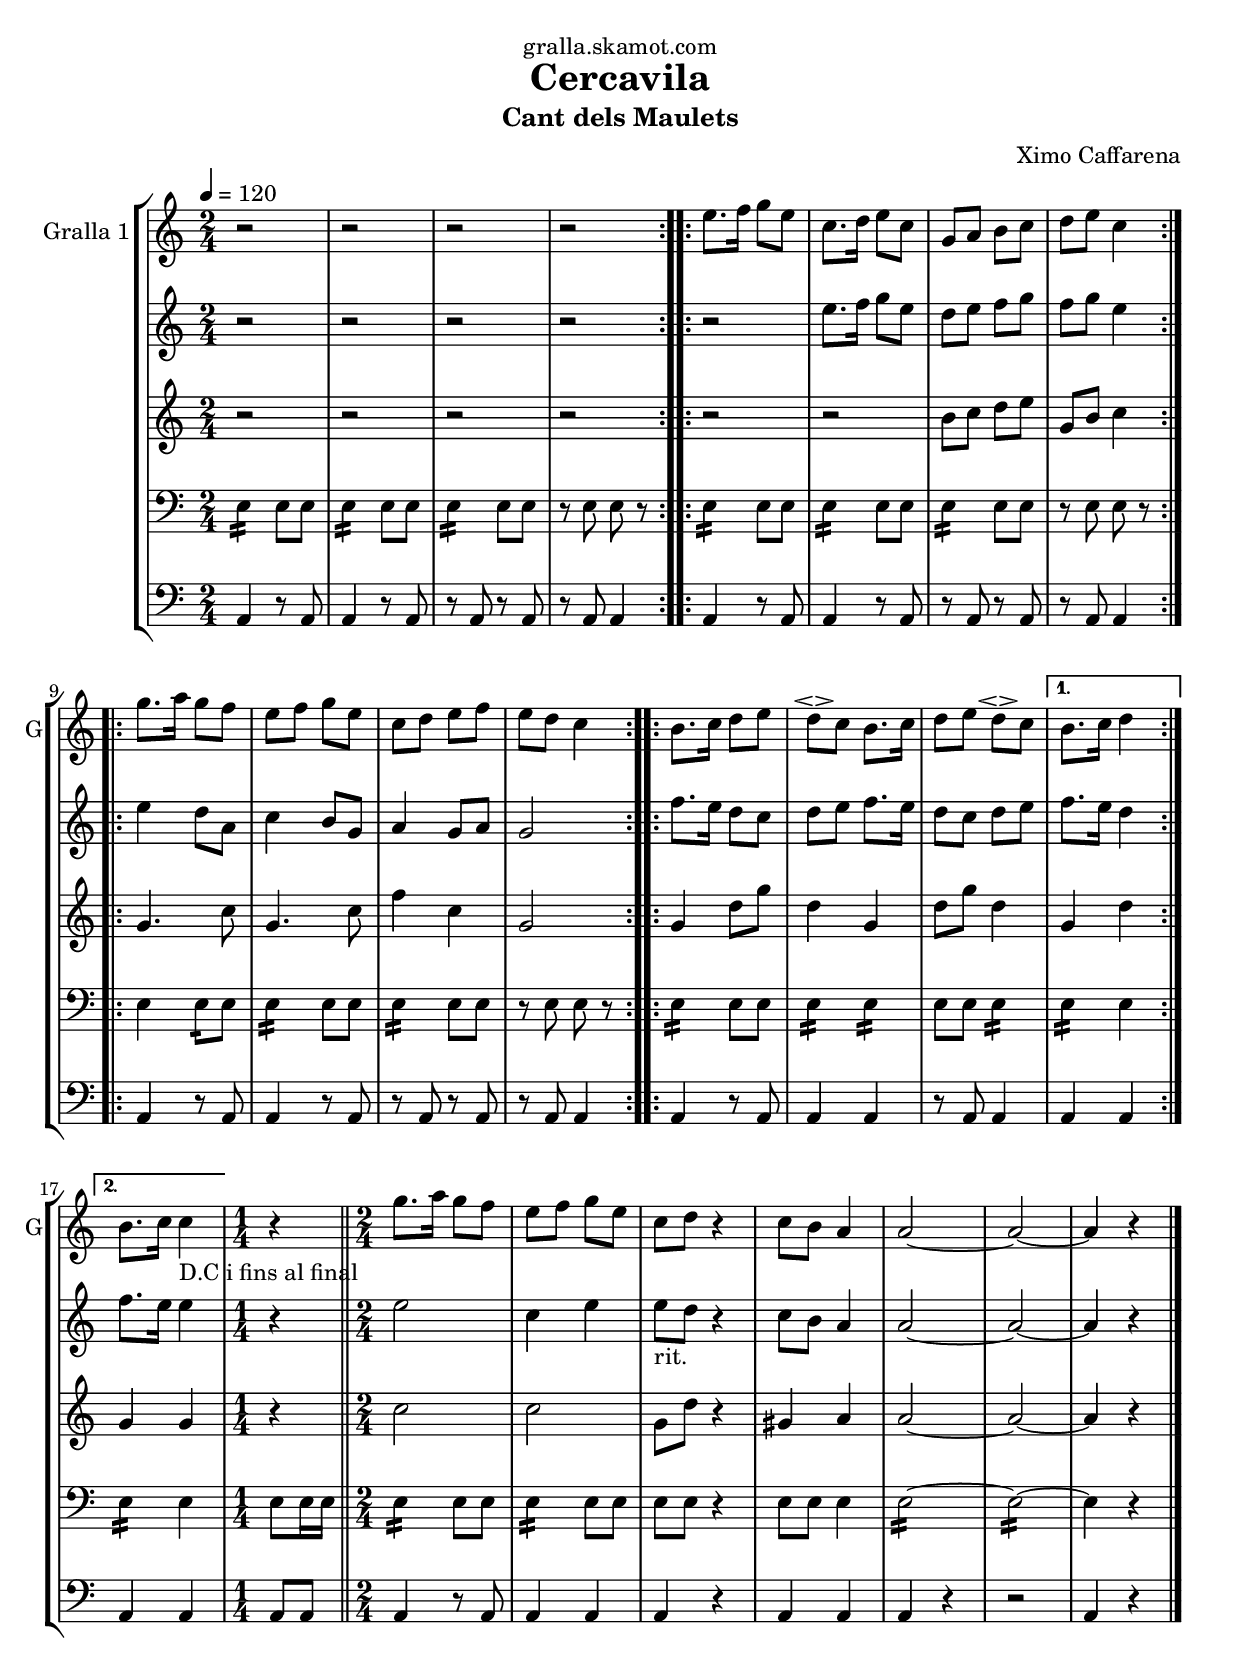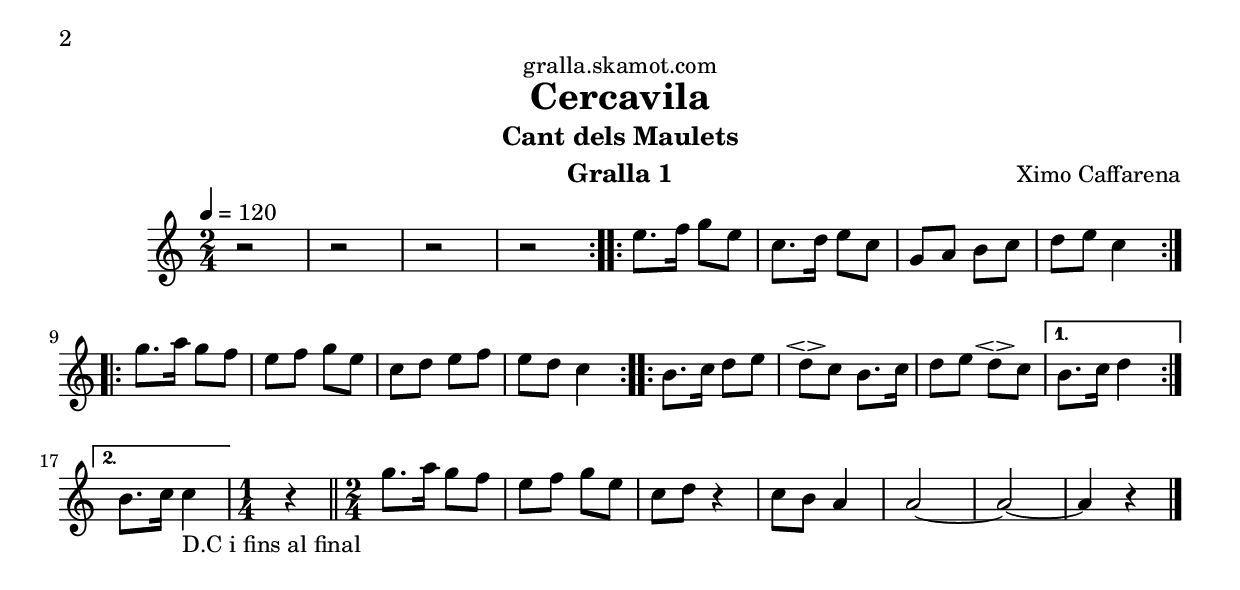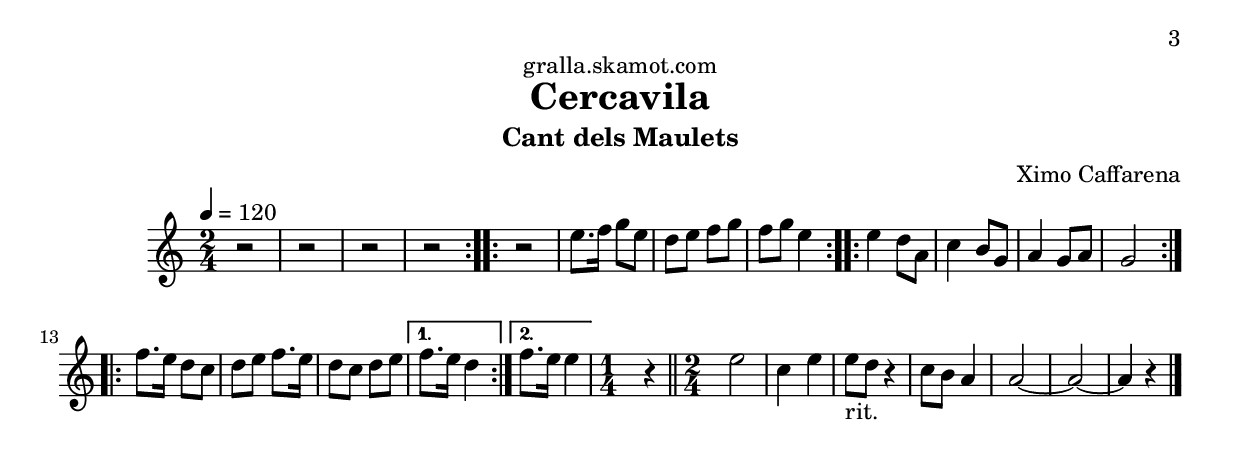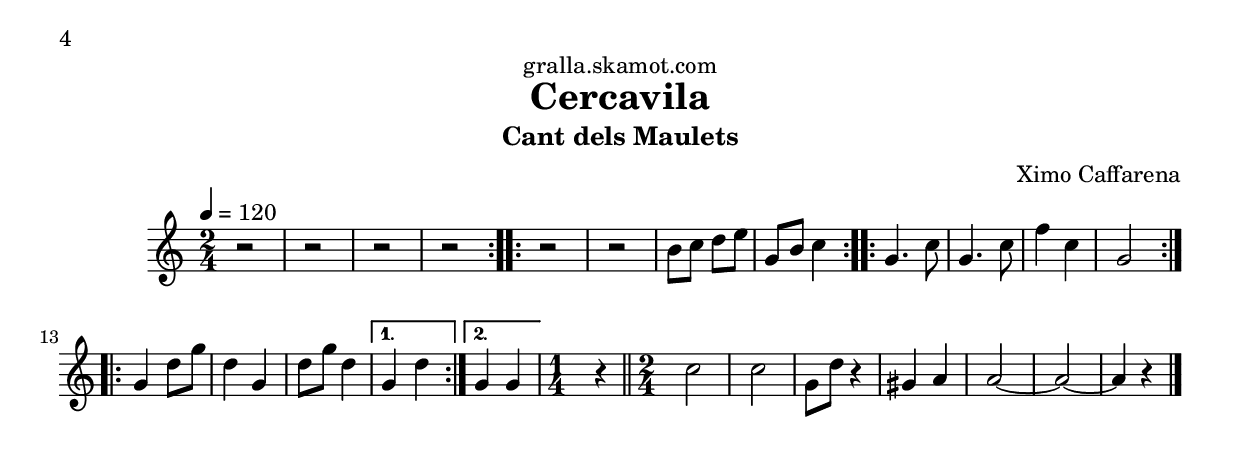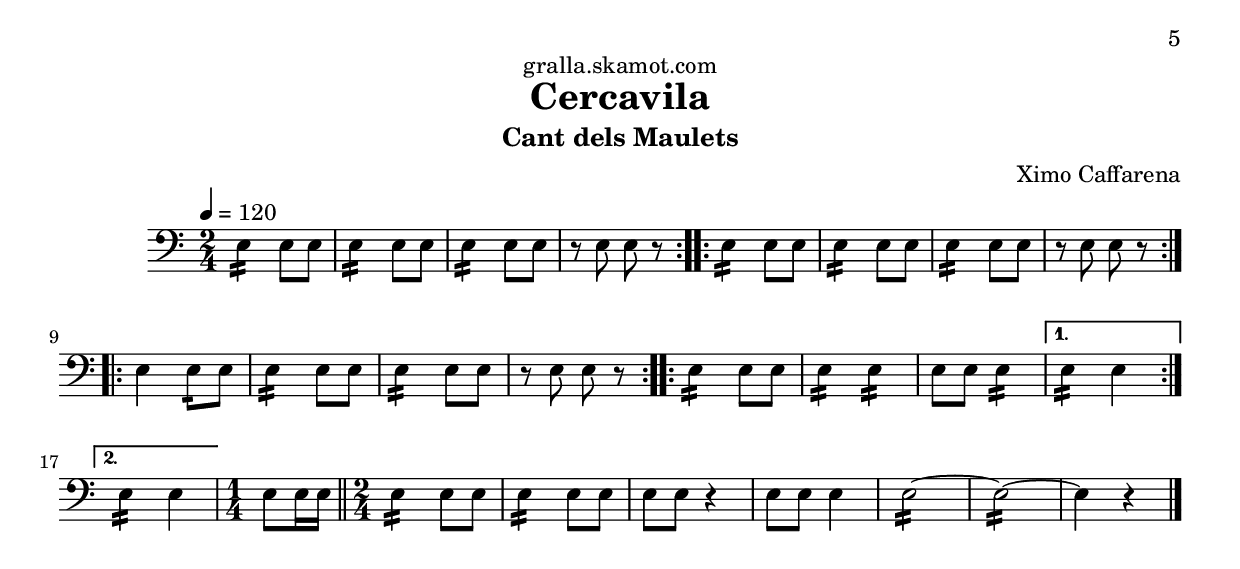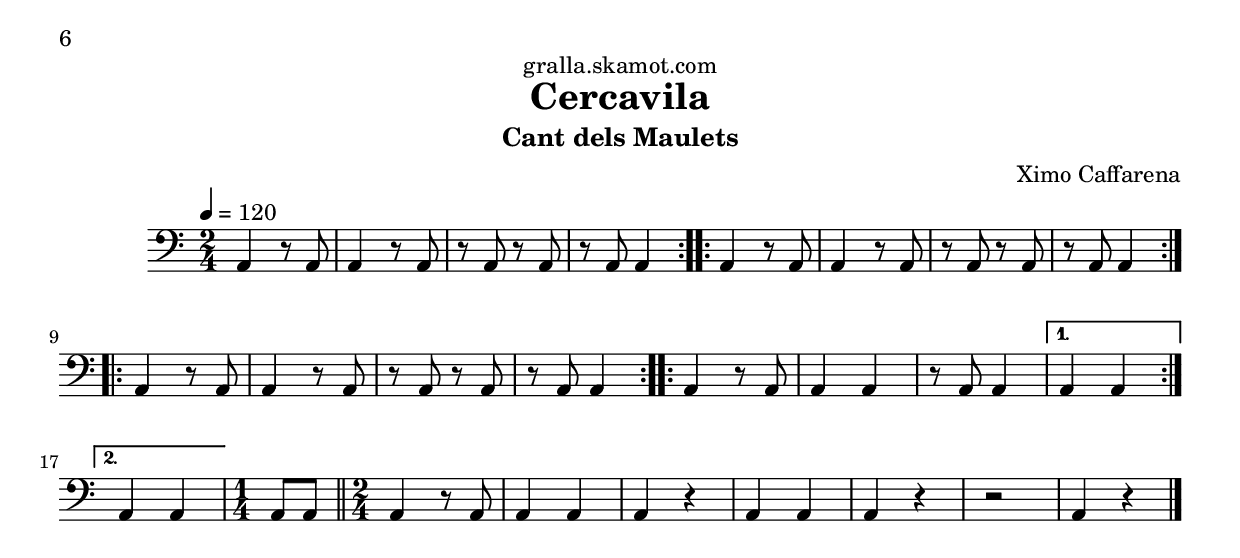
\version "2.16.2"

\header {
  dedication="gralla.skamot.com"
  title="Cercavila"
  subtitle="Cant dels Maulets"
  subsubtitle=""
  poet=""
  meter=""
  piece=""
  composer="Ximo Caffarena"
  arranger=""
  opus=""
  instrument=""
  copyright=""
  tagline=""
}

liniaroAa =
\relative e''
{
  \tempo 4=120
  \clef treble
  \key c \major
  \time 2/4
  \repeat volta 2 { r2  |
  r2  |
  r2  |
  r2  | }
  %05
  \repeat volta 2 { e8. f16 g8 e  |
  c8. d16 e8 c  |
  g8 a b c  |
  d8 e c4  | }
  \repeat volta 2 { g'8. a16 g8 f  |
  %10
  e8 f g e  |
  c8 d e f  |
  e8 d c4  | }
  \repeat volta 2 { b8. c16 d8 e  |
  d8 \espressivo c b8. c16  |
  %15
  d8 e d \espressivo c }
  \alternative { { b8. c16 d4 }
  { b8. c16 c4 _"D.C i fins al final" } }
  \time 1/4   r4  \bar "||"
  \time 2/4   g'8. a16 g8 f  |
  %20
  e8 f g e  |
  c8 d r4  | % kompletite
  c8 b a4  |
  a2 ~  |
  a2 ~  |
  %25
  a4 r  \bar "|."
}

liniaroAb =
\relative e''
{
  \tempo 4=120
  \clef treble
  \key c \major
  \time 2/4
  \repeat volta 2 { r2  |
  r2  |
  r2  |
  r2  | }
  %05
  \repeat volta 2 { r2  |
  e8. f16 g8 e  |
  d8 e f g  |
  f8 g e4  | }
  \repeat volta 2 { e4 d8 a  |
  %10
  c4 b8 g  |
  a4 g8 a  |
  g2  | }
  \repeat volta 2 { f'8. e16 d8 c  |
  d8 e f8. e16  |
  %15
  d8 c d e }
  \alternative { { f8. e16 d4 }
  { f8. e16 e4 } }
  \time 1/4   r4  \bar "||"
  \time 2/4   e2  |
  %20
  c4 e  |
  e8 _"rit." d  r4  | % kompletite
  c8 b a4  |
  a2 ~  |
  a2 ~  |
  %25
  a4 r  \bar "|."
}

liniaroAc =
\relative b'
{
  \tempo 4=120
  \clef treble
  \key c \major
  \time 2/4
  \repeat volta 2 { r2  |
  r2  |
  r2  |
  r2  | }
  %05
  \repeat volta 2 { r2  |
  r2  |
  b8 c d e  |
  g,8 b c4  | }
  \repeat volta 2 { g4. c8  |
  %10
  g4. c8  |
  f4 c  |
  g2  | }
  \repeat volta 2 { g4 d'8 g  |
  d4 g,  |
  %15
  d'8 g d4 }
  \alternative { { g,4 d' }
  { g,4 g } }
  \time 1/4   r4  \bar "||"
  \time 2/4   c2  |
  %20
  c2  |
  g8 d' r4  | % kompletite
  gis,4 a  |
  a2 ~  |
  a2 ~  |
  %25
  a4 r  \bar "|."
}

liniaroAd =
\relative e
{
  \tempo 4=120
  \clef bass
  \key c \major
  \time 2/4
  \repeat volta 2 { e4:16 e8 e  |
  e4 :16 e8 e  |
  e4 :16 e8 e  |
  << { r8 e e r } >>  | }
  %05
  \repeat volta 2 { e4 :16 e8 e  |
  e4 :16 e8 e  |
  e4 :16 e8 e  |
  << { r8 e e r } >>  | }
  \repeat volta 2 { e4 e8 :16 e  |
  %10
  e4 :16 e8 e  |
  e4 :16 e8 e  |
  << { r8 e e r } >>  | }
  \repeat volta 2 { e4 :16 e8 e  |
  e4 :16 e :16  |
  %15
  e8 e e4 :16 }
  \alternative { { e4 :16 e }
  { e4 :16 e } }
  \time 1/4   e8 e16 e  \bar "||"
  \time 2/4   e4 :16 e8 e  |
  %20
  e4 :16 e8 e  |
  e8 e  r4  | % kompletite
  << { e8 e e4 } >>  |
  e2 ~ :16  |
  e2 ~ :16  |
  %25
  e4 r  \bar "|."
}

liniaroAe =
\relative a,
{
  \tempo 4=120
  \clef bass
  \key c \major
  \time 2/4
  \repeat volta 2 { a4 r8 a  |
  a4 r8 a  |
  r8 a r a  |
  r8 a a4  | }
  %05
  \repeat volta 2 { a4 r8 a  |
  a4 r8 a  |
  r8 a r a  |
  r8 a a4  | }
  \repeat volta 2 { a4 r8 a  |
  %10
  a4 r8 a  |
  r8 a r a  |
  r8 a a4  | }
  \repeat volta 2 { a4 r8 a  |
  a4 a  |
  %15
  r8 a a4 }
  \alternative { { a4 a }
  { a4 a } }
  \time 1/4   a8 a  \bar "||"
  \time 2/4   a4 r8 a  |
  %20
  a4 a  |
  a4 r4  | % kompletite
  a4 a  |
  a4 r  |
  r2  |
  %25
  a4 r  \bar "|."
}

\bookpart {
  \score {
    \new StaffGroup {
      \override Score.RehearsalMark #'self-alignment-X = #LEFT
      <<
        \new Staff \with {instrumentName = #"Gralla 1" shortInstrumentName = #"G"} \liniaroAa
        \new Staff \with {instrumentName = #"" shortInstrumentName = #" "} \liniaroAb
        \new Staff \with {instrumentName = #"" shortInstrumentName = #" "} \liniaroAc
        \new Staff \with {instrumentName = #"" shortInstrumentName = #" "} \liniaroAd
        \new Staff \with {instrumentName = #"" shortInstrumentName = #" "} \liniaroAe
      >>
    }
    \layout {}
  }
  \score { \unfoldRepeats
    \new StaffGroup {
      \override Score.RehearsalMark #'self-alignment-X = #LEFT
      <<
        \new Staff \with {instrumentName = #"Gralla 1" shortInstrumentName = #"G"} \liniaroAa
        \new Staff \with {instrumentName = #"" shortInstrumentName = #" "} \liniaroAb
        \new Staff \with {instrumentName = #"" shortInstrumentName = #" "} \liniaroAc
        \new Staff \with {instrumentName = #"" shortInstrumentName = #" "} \liniaroAd
        \new Staff \with {instrumentName = #"" shortInstrumentName = #" "} \liniaroAe
      >>
    }
    \midi {
      \set Staff.midiInstrument = "oboe"
      \set DrumStaff.midiInstrument = "drums"
    }
  }
}

\bookpart {
  \header {instrument="Gralla 1"}
  \score {
    \new StaffGroup {
      \override Score.RehearsalMark #'self-alignment-X = #LEFT
      <<
        \new Staff \liniaroAa
      >>
    }
    \layout {}
  }
  \score { \unfoldRepeats
    \new StaffGroup {
      \override Score.RehearsalMark #'self-alignment-X = #LEFT
      <<
        \new Staff \liniaroAa
      >>
    }
    \midi {
      \set Staff.midiInstrument = "oboe"
      \set DrumStaff.midiInstrument = "drums"
    }
  }
}

\bookpart {
  \header {instrument=""}
  \score {
    \new StaffGroup {
      \override Score.RehearsalMark #'self-alignment-X = #LEFT
      <<
        \new Staff \liniaroAb
      >>
    }
    \layout {}
  }
  \score { \unfoldRepeats
    \new StaffGroup {
      \override Score.RehearsalMark #'self-alignment-X = #LEFT
      <<
        \new Staff \liniaroAb
      >>
    }
    \midi {
      \set Staff.midiInstrument = "oboe"
      \set DrumStaff.midiInstrument = "drums"
    }
  }
}

\bookpart {
  \header {instrument=""}
  \score {
    \new StaffGroup {
      \override Score.RehearsalMark #'self-alignment-X = #LEFT
      <<
        \new Staff \liniaroAc
      >>
    }
    \layout {}
  }
  \score { \unfoldRepeats
    \new StaffGroup {
      \override Score.RehearsalMark #'self-alignment-X = #LEFT
      <<
        \new Staff \liniaroAc
      >>
    }
    \midi {
      \set Staff.midiInstrument = "oboe"
      \set DrumStaff.midiInstrument = "drums"
    }
  }
}

\bookpart {
  \header {instrument=""}
  \score {
    \new StaffGroup {
      \override Score.RehearsalMark #'self-alignment-X = #LEFT
      <<
        \new Staff \liniaroAd
      >>
    }
    \layout {}
  }
  \score { \unfoldRepeats
    \new StaffGroup {
      \override Score.RehearsalMark #'self-alignment-X = #LEFT
      <<
        \new Staff \liniaroAd
      >>
    }
    \midi {
      \set Staff.midiInstrument = "oboe"
      \set DrumStaff.midiInstrument = "drums"
    }
  }
}

\bookpart {
  \header {instrument=""}
  \score {
    \new StaffGroup {
      \override Score.RehearsalMark #'self-alignment-X = #LEFT
      <<
        \new Staff \liniaroAe
      >>
    }
    \layout {}
  }
  \score { \unfoldRepeats
    \new StaffGroup {
      \override Score.RehearsalMark #'self-alignment-X = #LEFT
      <<
        \new Staff \liniaroAe
      >>
    }
    \midi {
      \set Staff.midiInstrument = "oboe"
      \set DrumStaff.midiInstrument = "drums"
    }
  }
}

